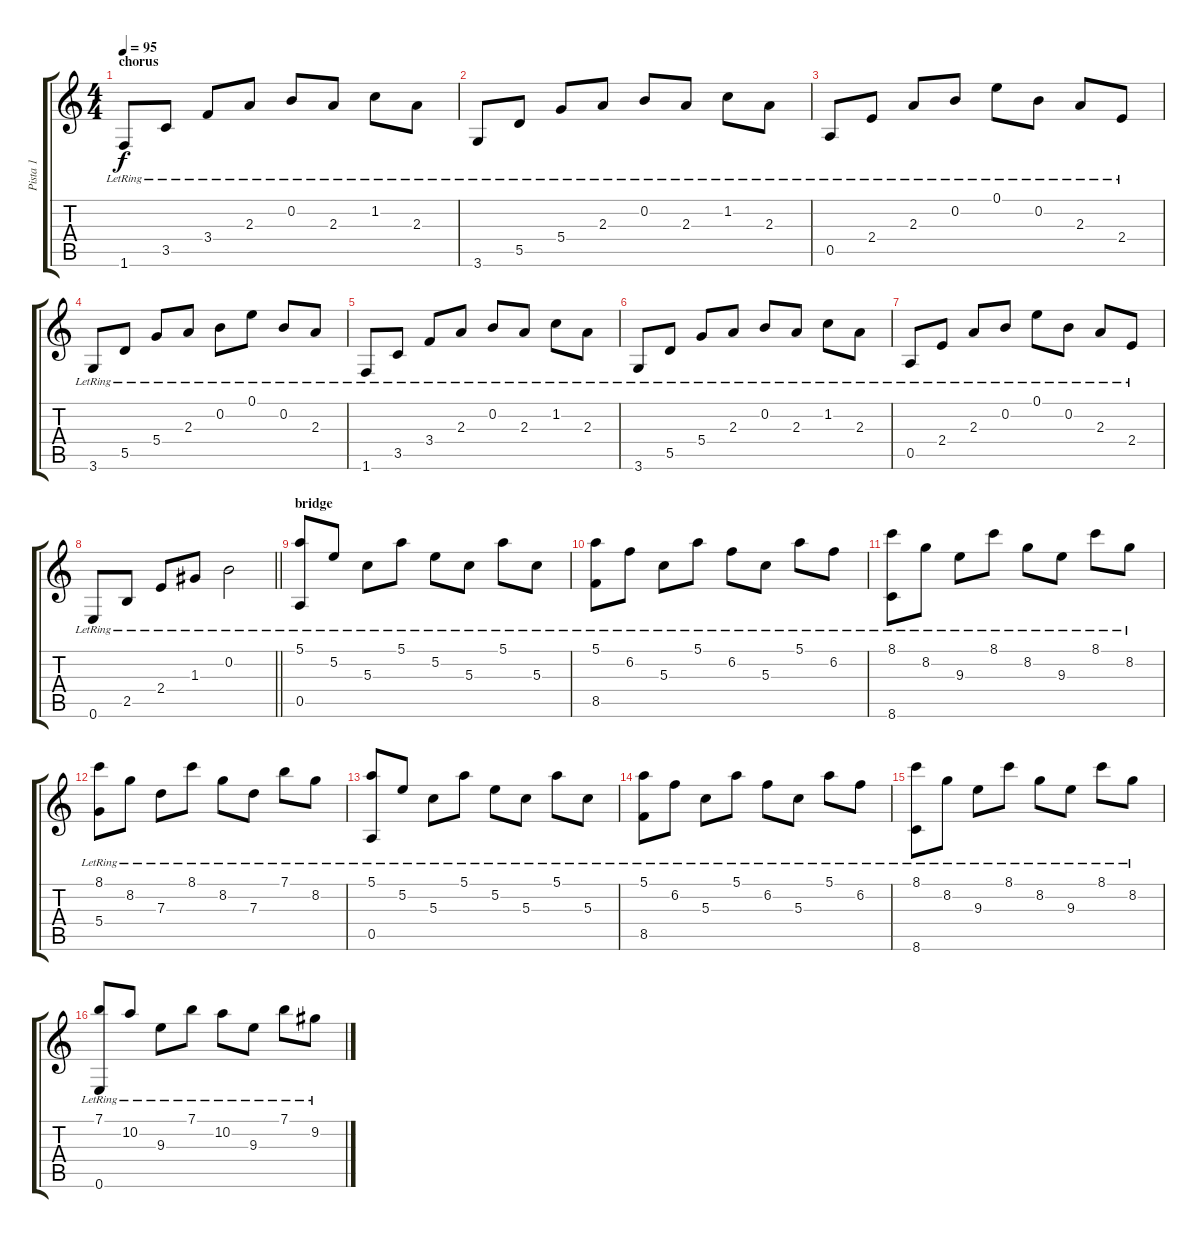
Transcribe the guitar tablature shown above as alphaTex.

\track ("Pista 1" "Pista 1") {instrument acousticguitarsteel}
\staff {score tabs}
\tuning (E4 B3 G3 D3 A2 E2) {hide}
\ts (4 4)
\section ("" "chorus")
\tempo 95
\clef g2
\ks c
1.6{lr}.8{dy f} 3.5{lr}.8 3.4{lr}.8 2.3{lr}.8 0.2{lr}.8 2.3{lr}.8 1.2{lr}.8 2.3{lr}.8 |
3.6{lr}.8 5.5{lr}.8 5.4{lr}.8 2.3{lr}.8 0.2{lr}.8 2.3{lr}.8 1.2{lr}.8 2.3{lr}.8 |
0.5{lr}.8 2.4{lr}.8 2.3{lr}.8 0.2{lr}.8 0.1{lr}.8 0.2{lr}.8 2.3{lr}.8 2.4{lr}.8 |
3.6{lr}.8 5.5{lr}.8 5.4{lr}.8 2.3{lr}.8 0.2{lr}.8 0.1{lr}.8 0.2{lr}.8 2.3{lr}.8 |
1.6{lr}.8 3.5{lr}.8 3.4{lr}.8 2.3{lr}.8 0.2{lr}.8 2.3{lr}.8 1.2{lr}.8 2.3{lr}.8 |
3.6{lr}.8 5.5{lr}.8 5.4{lr}.8 2.3{lr}.8 0.2{lr}.8 2.3{lr}.8 1.2{lr}.8 2.3{lr}.8 |
0.5{lr}.8 2.4{lr}.8 2.3{lr}.8 0.2{lr}.8 0.1{lr}.8 0.2{lr}.8 2.3{lr}.8 2.4{lr}.8 |
\barLineRight lightlight
0.6{lr}.8 2.5{lr}.8 2.4{lr}.8 1.3{lr}.8 0.2{lr}.2 |
\section ("" "bridge")
(5.1{lr} 0.5{lr}).8 5.2{lr}.8 5.3{lr}.8 5.1{lr}.8 5.2{lr}.8 5.3{lr}.8 5.1{lr}.8 5.3{lr}.8 |
(5.1{lr} 8.5{lr}).8 6.2{lr}.8 5.3{lr}.8 5.1{lr}.8 6.2{lr}.8 5.3{lr}.8 5.1{lr}.8 6.2{lr}.8 |
(8.1{lr} 8.6{lr}).8 8.2{lr}.8 9.3{lr}.8 8.1{lr}.8 8.2{lr}.8 9.3{lr}.8 8.1{lr}.8 8.2{lr}.8 |
(8.1{lr} 5.4{lr}).8 8.2{lr}.8 7.3{lr}.8 8.1{lr}.8 8.2{lr}.8 7.3{lr}.8 7.1{lr}.8 8.2{lr}.8 |
(5.1{lr} 0.5{lr}).8 5.2{lr}.8 5.3{lr}.8 5.1{lr}.8 5.2{lr}.8 5.3{lr}.8 5.1{lr}.8 5.3{lr}.8 |
(5.1{lr} 8.5{lr}).8 6.2{lr}.8 5.3{lr}.8 5.1{lr}.8 6.2{lr}.8 5.3{lr}.8 5.1{lr}.8 6.2{lr}.8 |
(8.1{lr} 8.6{lr}).8 8.2{lr}.8 9.3{lr}.8 8.1{lr}.8 8.2{lr}.8 9.3{lr}.8 8.1{lr}.8 8.2{lr}.8 |
(7.1{lr} 0.6{lr}).8 10.2{lr}.8 9.3{lr}.8 7.1{lr}.8 10.2{lr}.8 9.3{lr}.8 7.1{lr}.8 9.2{lr}.8
